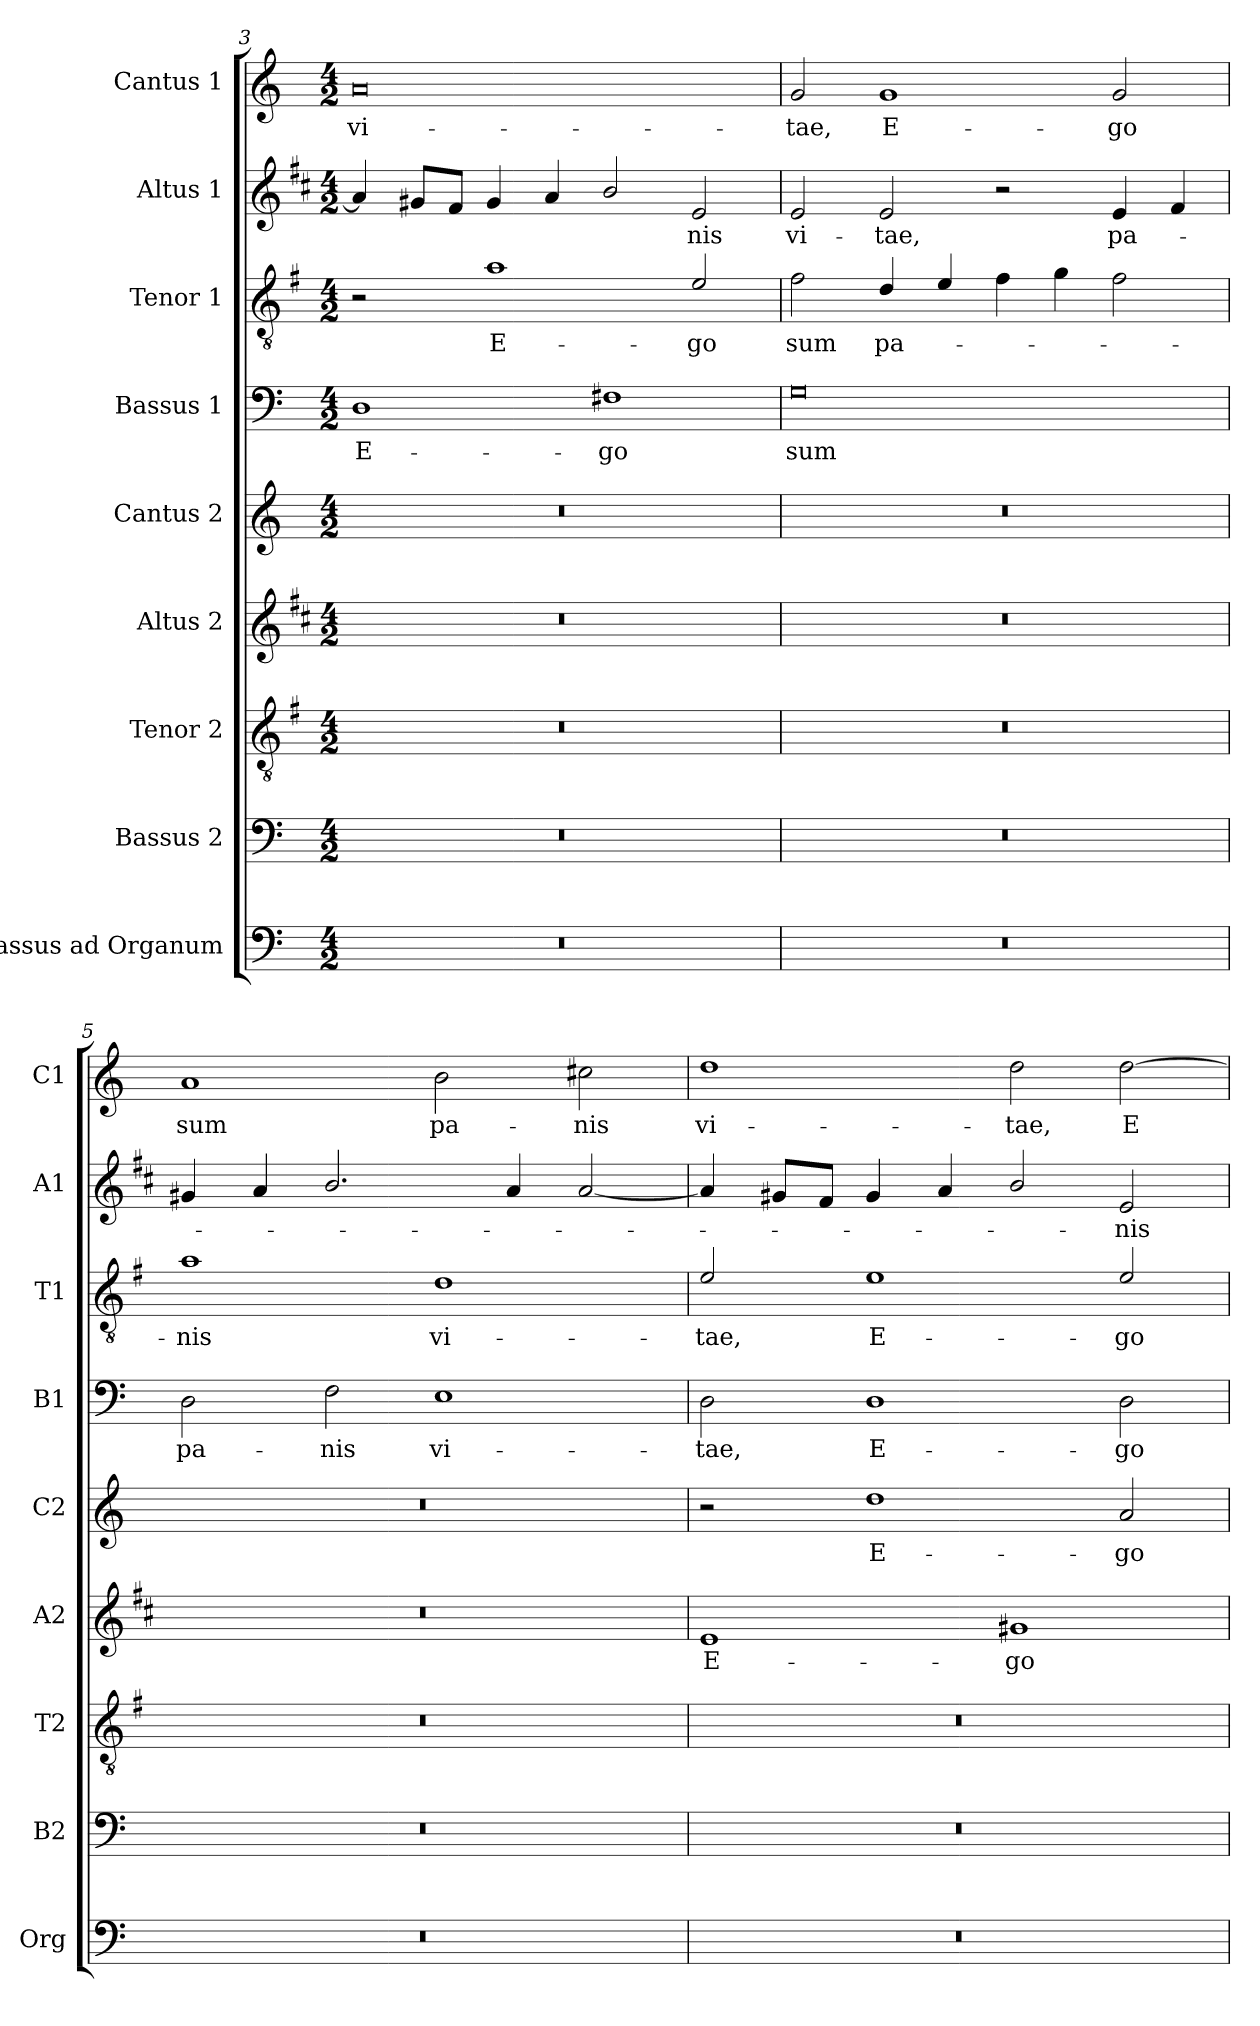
**kern	**kern	**kern	**kern	**text	**kern	**text	**kern	**text	**kern	**text	**kern	**text	**kern	**text
*part9	*part8	*part7	*part6	*part6	*part5	*part5	*part4	*part4	*part3	*part3	*part2	*part2	*part1	*part1
*staff9	*staff8	*staff7	*staff6	*staff6	*staff5	*staff5	*staff4	*staff4	*staff3	*staff3	*staff2	*staff2	*staff1	*staff1
*I"Bassus ad Organum	*I"Bassus 2	*I"Tenor 2	*I"Altus 2	*	*I"Cantus 2	*	*I"Bassus 1	*	*I"Tenor 1	*	*I"Altus 1	*	*I"Cantus 1	*
*I'Org	*I'B2	*I'T2	*I'A2	*	*I'C2	*	*I'B1	*	*I'T1	*	*I'A1	*	*I'C1	*
*clefF4	*clefF4	*clefGv2	*clefG2	*	*clefG2	*	*clefF4	*	*clefGv2	*	*clefG2	*	*clefG2	*
*	*	*ITrd4c7	*ITrd1c2	*	*	*	*	*	*ITrd4c7	*	*ITrd1c2	*	*	*
*k[]	*k[]	*k[]	*k[]	*	*k[]	*	*k[]	*	*k[]	*	*k[]	*	*k[]	*
*C:	*C:	*C:	*C:	*	*C:	*	*C:	*	*C:	*	*C:	*	*C:	*
*M4/2	*M4/2	*M4/2	*M4/2	*	*M4/2	*	*M4/2	*	*M4/2	*	*M4/2	*	*M4/2	*
=3	=3	=3	=3	=3	=3	=3	=3	=3	=3	=3	=3	=3	=3	=3
!	!	!	!	!	!	!	!	!LO:LY:b	!	!	!	!	!	!LO:LY:b
0r	0r	0r	0r	.	0r	.	1D	E-	2r	.	4g/]	.	0a	vi-
.	.	.	.	.	.	.	.	.	.	.	8f#X/L	.	.	.
.	.	.	.	.	.	.	.	.	.	.	8e/J	.	.	.
!	!	!	!	!	!	!	!	!	!	!LO:LY:b	!	!	!	!
.	.	.	.	.	.	.	.	.	1d	E-	4f#/	.	.	.
.	.	.	.	.	.	.	.	.	.	.	4g/	.	.	.
!	!	!	!	!	!	!	!	!LO:LY:b	!	!	!	!	!	!
.	.	.	.	.	.	.	1F#X	-go	.	.	2a/	.	.	.
!	!	!	!	!	!	!	!	!	!	!LO:LY:b	!	!LO:LY:b	!	!
.	.	.	.	.	.	.	.	.	2A/	-go	2d/	-nis	.	.
=4	=4	=4	=4	=4	=4	=4	=4	=4	=4	=4	=4	=4	=4	=4
!	!	!	!	!	!	!	!	!LO:LY:b	!	!LO:LY:b	!	!LO:LY:b	!	!LO:LY:b
0r	0r	0r	0r	.	0r	.	0G	sum	2B\	sum	2d/	vi-	2g/	-tae,
!	!	!	!	!	!	!	!	!	!	!LO:LY:b	!	!LO:LY:b	!	!LO:LY:b
.	.	.	.	.	.	.	.	.	4G/	pa-	2d/	-tae,	1g	E-
.	.	.	.	.	.	.	.	.	4A/	.	.	.	.	.
.	.	.	.	.	.	.	.	.	4B\	.	2r	.	.	.
.	.	.	.	.	.	.	.	.	4c\	.	.	.	.	.
!	!	!	!	!	!	!	!	!	!	!	!	!LO:LY:b	!	!LO:LY:b
.	.	.	.	.	.	.	.	.	2B\	.	4d/	pa-	2g/	-go
.	.	.	.	.	.	.	.	.	.	.	4e/	.	.	.
!!LO:PB:g=z
=5	=5	=5	=5	=5	=5	=5	=5	=5	=5	=5	=5	=5	=5	=5
!	!	!	!	!	!	!	!	!LO:LY:b	!	!LO:LY:b	!	!	!	!LO:LY:b
0r	0r	0r	0r	.	0r	.	2D\	pa-	1d	-nis	4f#X/	.	1a	sum
.	.	.	.	.	.	.	.	.	.	.	4g/	.	.	.
!	!	!	!	!	!	!	!	!LO:LY:b	!	!	!	!	!	!
.	.	.	.	.	.	.	2F\	-nis	.	.	2.a/	.	.	.
!	!	!	!	!	!	!	!	!LO:LY:b	!	!LO:LY:b	!	!	!	!LO:LY:b
.	.	.	.	.	.	.	1E	vi-	1G	vi-	.	.	2b\	pa-
.	.	.	.	.	.	.	.	.	.	.	4g/	.	.	.
!	!	!	!	!	!	!	!	!	!	!	!	!	!	!LO:LY:b
.	.	.	.	.	.	.	.	.	.	.	[2g/	.	2cc#X\	-nis
=6	=6	=6	=6	=6	=6	=6	=6	=6	=6	=6	=6	=6	=6	=6
!	!	!	!	!LO:LY:b	!	!	!	!LO:LY:b	!	!LO:LY:b	!	!	!	!LO:LY:b
0r	0r	0r	1d	E-	2r	.	2D\	-tae,	2A/	-tae,	4g/]	.	1dd	vi-
.	.	.	.	.	.	.	.	.	.	.	8f#X/L	.	.	.
.	.	.	.	.	.	.	.	.	.	.	8e/J	.	.	.
!	!	!	!	!	!	!LO:LY:b	!	!LO:LY:b	!	!LO:LY:b	!	!	!	!
.	.	.	.	.	1dd	E-	1D	E-	1A	E-	4f#/	.	.	.
.	.	.	.	.	.	.	.	.	.	.	4g/	.	.	.
!	!	!	!	!LO:LY:b	!	!	!	!	!	!	!	!	!	!LO:LY:b
.	.	.	1f#X	-go	.	.	.	.	.	.	2a/	.	2dd\	-tae,
!	!	!	!	!	!	!LO:LY:b	!	!LO:LY:b	!	!LO:LY:b	!	!LO:LY:b	!	!LO:LY:b
.	.	.	.	.	2a/	-go	2D\	-go	2A/	-go	2d/	-nis	[2dd\	E-
=	=	=	=	=	=	=	=	=	=	=	=	=	=	=
*-	*-	*-	*-	*-	*-	*-	*-	*-	*-	*-	*-	*-	*-	*-
